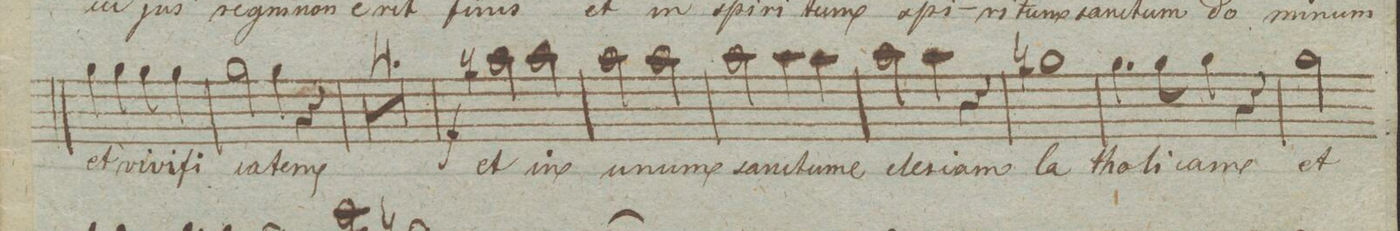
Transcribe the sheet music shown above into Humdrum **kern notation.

**kern	**text	**dynam
*I"Soprano.	*	*
*clefC1	*	*
*k[]	*	*
*met(c|)	*	*
*M4/4	*	*
4ee\	et	.
4ee\	vi-	.
4ee\	-vi-	.
4ee\	-fi-	.
=162	=162	=162
2ee\	-can-	.
4ee\	-tem	.
4r	.	.
=163	=163	=163
1r	.	.
=164	=164	=164
1r	.	.
=165	=165	=165
1r	.	.
=166	=166	=166
1r	.	.
=167	=167	=167
2ffn\	et	f
2ff\	in	.
=168	=168	=168
2ff\	u-	.
2ff\	-num	.
=169	=169	=169
2ff\	san-	.
4ff\	-ctum	.
4ff\	e-	.
=170	=170	=170
2ff\	-clesi-	.
4ff\	-am	.
4r	.	.
=171	=171	=171
1een\	Ca-	.
=172	=172	=172
4.ee\	-tho-	.
8ee\	-li-	.
4ee\	-cam	.
4r	.	.
=173	=173	=173
2ee\	et	.
*-	*-	*-
